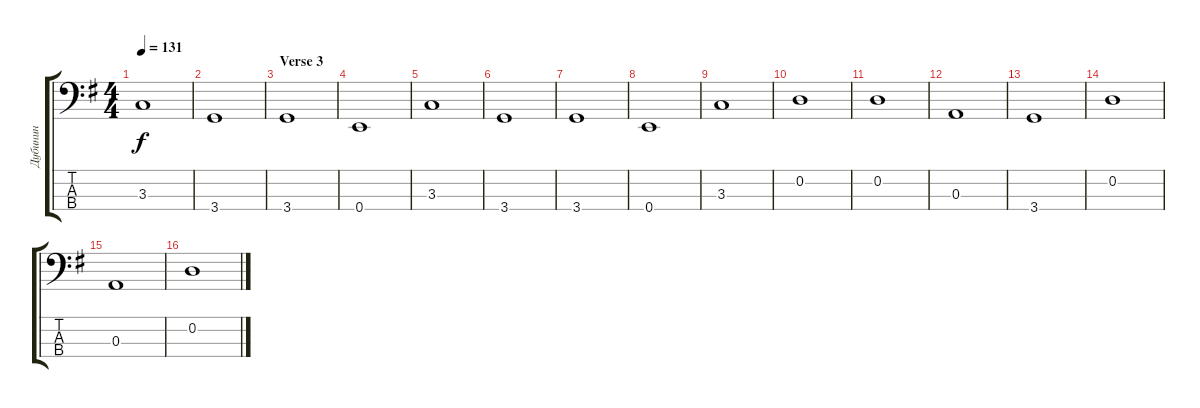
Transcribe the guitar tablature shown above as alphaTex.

\track ("Дубинин" "Дубинин") {instrument electricbassfinger}
\staff {score tabs}
\tuning (G2 D2 A1 E1) {hide}
\ts (4 4)
\tempo 131
\clef f4
\ks g
3.3.1{dy f} |
3.4.1 |
\section ("" "Verse 3")
3.4.1 |
0.4.1 |
3.3.1 |
3.4.1 |
3.4.1 |
0.4.1 |
3.3.1 |
0.2.1 |
0.2.1 |
0.3.1 |
3.4.1 |
0.2.1 |
0.3.1 |
0.2.1
